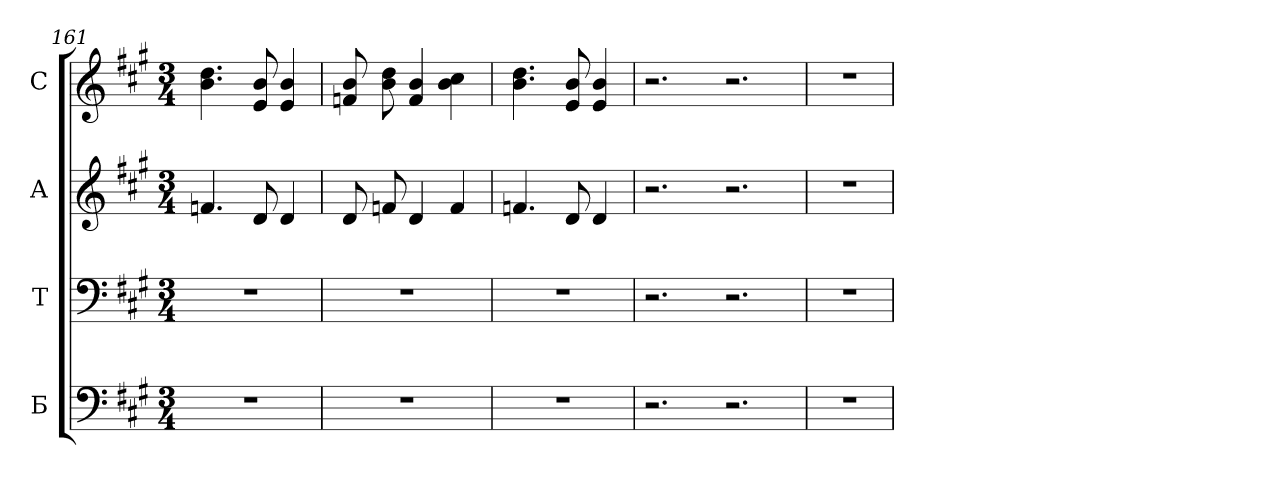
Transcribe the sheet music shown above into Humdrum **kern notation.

**kern	**kern	**kern	**kern
*part4	*part3	*part2	*part1
*staff4	*staff3	*staff2	*staff1
*I"Б	*I"Т	*I"А	*I"С
!!LO:LB:g=z
*clefF4	*clefF4	*clefG2	*clefG2
*k[f#c#g#]	*k[f#c#g#]	*k[f#c#g#]	*k[f#c#g#]
*A:	*A:	*A:	*A:
*M3/4	*M3/4	*M3/4	*M3/4
=161	=161	=161	=161
2.r	2.r	4.fn/	4.b\ 4.dd\
.	.	8d/	8e/ 8b/
.	.	4d/	4e/ 4b/
=162	=162	=162	=162
2.r	2.r	8d/	8fn/ 8b/
.	.	8fn/	8b\ 8dd\
.	.	4d/	4f/ 4b/
.	.	4f/	4b\ 4cc#\
=163	=163	=163	=163
2.r	2.r	4.fn/	4.b\ 4.dd\
.	.	8d/	8e/ 8b/
.	.	4d/	4e/ 4b/
=164	=164	=164	=164
2.r	2.r	2.r	2.r
2.r	2.r	2.r	2.r
=165	=165	=165	=165
2.r	2.r	2.r	2.r
=	=	=	=
*-	*-	*-	*-
